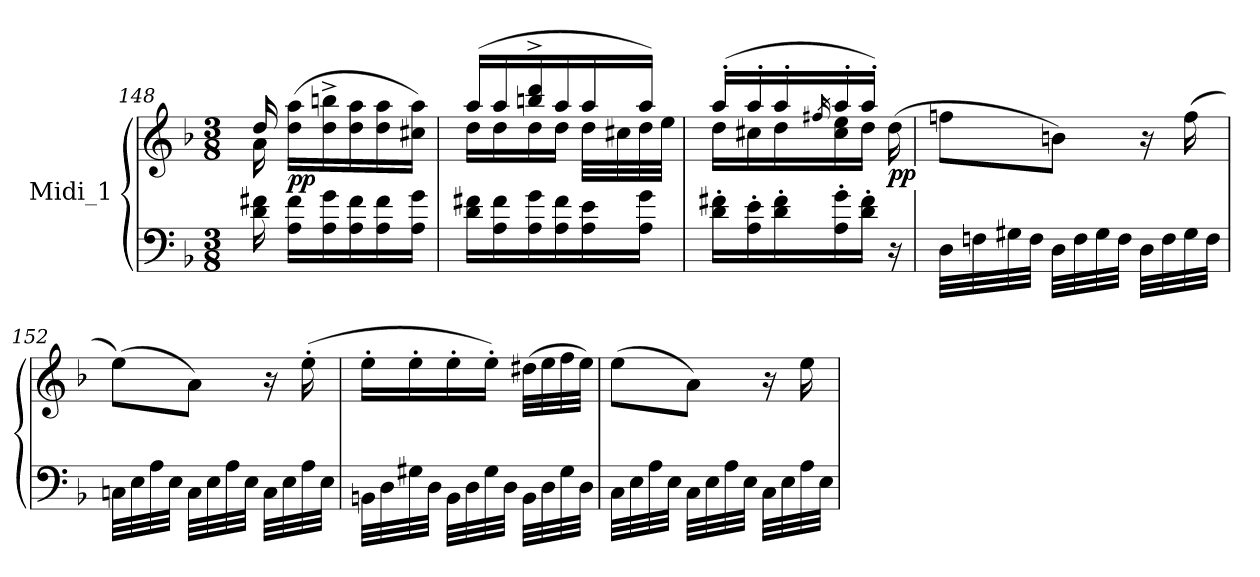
**kern	**kern	**dynam
*part1	*part1	*part1
*staff2	*staff1	*staff1/2
*I"Midi_1	*	*
!!LO:LB:g=z
*clefF4	*clefG2	*
*k[b-]	*k[b-]	*
*F:	*F:	*
*M3/8	*M3/8	*
=148	=148	=148
*	*^	*
16d\ 16f#X\	16dd/	16a\	.
!	!	!	!LO:DY:b
16A\ 16f#\LL	(>16dd\ 16aa\LL	4ryy	pp
16A\ 16g\	16dd\^< 16bbn\^<	.	.
16A\ 16f#\	16dd\ 16aa\	.	.
16A\ 16f#\	16dd\ 16aa\	.	.
16A\ 16g\JJ	16cc#X\ 16aa\JJ)	16ryy	.
=149	=149	=149	=149
16d\ 16f#X\LL	(>16aa/LL	16dd\LL	.
16A\ 16f#\	16aa/	16dd\	.
16A\ 16g\	16bbn/^< 16ddd/^<	16dd\	.
16A\ 16f#\	16aa/	16dd\JJ	.
16A\ 16e\	16aa/	32dd\LLL	.
.	.	32cc#X\	.
16A\ 16g\JJ	16aa/JJ)	32dd\	.
.	.	32ee\JJJ	.
=150	=150	=150	=150
16d\' 16f#X\'LL	(>16aa'/LL	16dd\LL	.
16A\' 16e\'	16aa'/	16cc#X\	.
16d\' 16f#\'	16aa'/	16dd\	.
.	16qff#X/	.	.
16A\' 16g\'	16aa'/	16cc#\ 16ee\	.
16d\' 16f#\'JJ	16aa'/JJ)	16dd\JJ	.
!	!	!	!LO:DY:b
16r	(>16dd\	16ryy	pp
*	*v	*v	*
=151	=151	=151
32D\LLL	8ffni\L	.
32Fni\	.	.
32G#X\	.	.
32F\JJJ	.	.
32D\LLL	8bn\J)	.
32F\	.	.
32G#\	.	.
32F\JJJ	.	.
32D\LLL	16r	.
32F\	.	.
32G#\	(16ff\	.
32F\JJJ	.	.
!!LO:LB:g=z
=152	=152	=152
32Cni\LLL	(8ee\L)	.
32E\	.	.
32A\	.	.
32E\JJJ	.	.
32C\LLL	8a\J)	.
32E\	.	.
32A\	.	.
32E\JJJ	.	.
32C\LLL	16r	.
32E\	.	.
32A\	(16ee'\	.
32E\JJJ	.	.
=153	=153	=153
32BBn\LLL	16ee'\LL	.
32D\	.	.
32G#X\	16ee'\	.
32D\JJJ	.	.
32BB\LLL	16ee'\	.
32D\	.	.
32G#\	16ee'\JJ)	.
32D\JJJ	.	.
32BB\LLL	(>32dd#X\LLL	.
32D\	32ee\	.
32G#\	32ff\	.
32D\JJJ	32ee\JJJ)	.
=154	=154	=154
32C\LLL	(>8ee\L	.
32E\	.	.
32A\	.	.
32E\JJJ	.	.
32C\LLL	8a\J)	.
32E\	.	.
32A\	.	.
32E\JJJ	.	.
32C\LLL	16r	.
32E\	.	.
32A\	16ee\	.
32E\JJJ	.	.
=	=	=
*-	*-	*-
